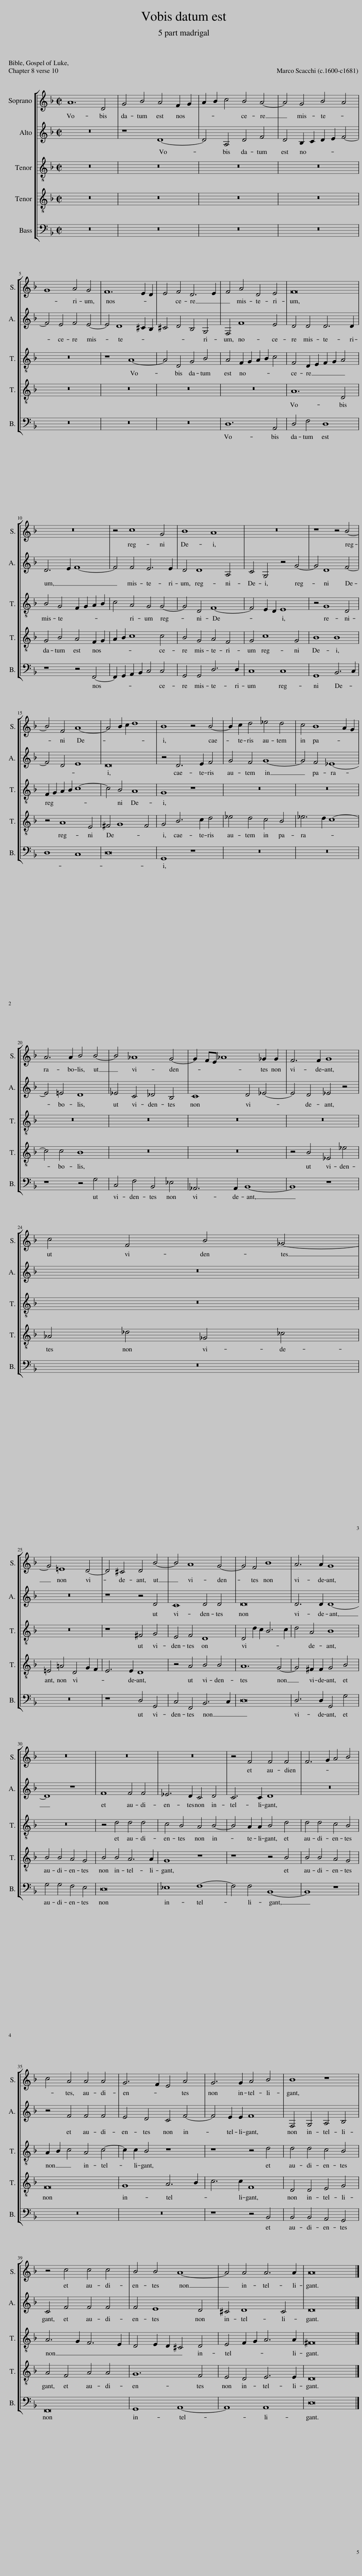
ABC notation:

X:1
%%score [ 1 2 3 4 5 ]
L:1/8
M:2/2
I:linebreak $
K:F
V:1 treble
V:2 treble
V:3 treble-8 transpose=-12
V:4 treble-8 transpose=-12
V:5 bass
V:1
 A12 D4 | G4 B4 A4 F2 G2 | A2 B2 c4 B4 A4- | A4 G4 B4 A4 |$ G8 A4 G4 | %5
 F12 E2 D2 | E4 F4 D6 E2 | F4 A4 D4 E4 | F16 |$ z16 | %10
 z4 c8 G4 | B8 A8 | z16 | z8 z4 B4- |$ B4 F4 A8- | %15
 A4 B2 c2 d8 | B8 z4 B4- | B2 c2 d4 _e4 d4 | c4 B8 A2 G2 |$ A6 A2 B4 B4- | %20
 B4 _A8 G4- | G2 FE _A8 _G2 G2 | F6 F2 G8 |$ c4 F4 B4 _G4- |$ G4 =E8 D4- | %25
 D4 ^C4 D4 B4- | B4 A8 G4- | G4 F4 B8 | A6 A2 G8 |$ z16 | %30
 z16 | z16 | z4 F4 F4 F4 | F6 G2 A4 B4 |$ c4 A4 A4 A4 | %35
 G6 F2 E4 A4 | G6 G2 A4 B4 | B8 z8 |$ z4 c4 c4 c4 | B4 B4 A8- | %40
 A4 A4 A6 A2 | A16 |] %42
V:2
 z16 | z8 D8- | D4 A,4 D4 F4 | D4 B,2 C2 D2 E2 F4- |$ F4 E4 F4 E4- | %5
 E4 D8 ^C2 B,2 | ^C4 D4 B,4 G,4 | F,4 F8 E4 | D4 D4 D6 D2 |$ D6 E2 F8- | %10
 F4 F4 E6 E2 | D4 D8 A,4 | C4 G,4 z4 G4- | G4 D8 F4- |$ F4 D4 E8 | %15
 D16 | z4 D6 E2 F4 | G4 F4 G8- | G4 F4 _E8- |$ E4 =E4 D8 | %20
 _E4 C4 _D4 B,4 | C8 D4 _E4- | E4 D4 _E4 z4 |$ z16 |$ z16 | %25
 z8 z4 D4 | C8 D4 D4 | D16 | D6 D2 D8- |$ D8 z8 | %30
 F8 F4 F4 | _E6 D2 C4 D4 | C6 C2 D8 | z16 |$ z4 F4 F4 F4 | %35
 E4 D4 C4 F4- | F4 E2 E2 F8 | F,4 G,4 A,4 B,4 |$ C4 F4 F4 F4 | F4 E8 D4 | %40
 ^C4 D8 C4 | D16 |] %42
V:3
 z16 | z16 | z16 | z16 |$ z16 | %5
 z8 A8- | A4 D4 G4 B4 | A4 F2 G2 A2 B2 c4 | F4 D2 E2 F2 G2 A4 |$ B4 G4 F2 G2 A2 B2 | %10
 c4 A4 G4 G4- | G4 D4 F8- | F4 E2 D2 E8 | z4 G8 D4 |$ F2 G2 A2 B2 c8- | %15
 c4 B4 A8 | G8 z8 | z16 | z16 |$ z16 | %20
 z16 | z16 | z16 |$ z16 |$ z16 | %25
 z8 ^F4 G4 | E4 F4 D8 | D4 d2 c2 B6 c2 | d4 A4 B8 |$ z16 | %30
 z4 d4 d4 d4 | c4 B4 A4 B4- | B4 A2 A2 B4 d4 | d4 d4 c4 B4 |$ A2 B2 c4 A4 c4- | %35
 c2 c2 B4 z8 | z8 z4 d4 | d4 d4 c4 B4 |$ A6 G2 F6 E2 | D4 E2 D2 ^C4 D4 | %40
 E4 F2 G2 A6 A2 | ^F16 |] %42
V:4
 z16 | z16 | z16 | z16 |$ z16 | %5
 z16 | z16 | z16 | A12 D4 |$ G4 B4 A4 F2 G2 | %10
 A2 B2 c8 c4 | B4 G4 A4 F4 | G4 c8 G4 | B8 B8 |$ z4 A8 E4 | %15
 ^F4 G8 F4 | G4 B6 c2 d4 | _e4 d4 c4 B4 | _e6 d2 c8- |$ c4 c4 B8 | %20
 z16 | z16 | z4 B4 _E4 _e4 |$ _A4 _d4 _G4 _c4 |$ =E4 =A4 D4 G2 F2 | %25
 E6 E2 D8 | z4 A4 B4 B4 | A12 G4- | G4 ^F2 F2 G4 B4 |$ B4 B4 A4 G4 | %30
 B4 B4 A6 A2 | G8 z8 | z8 z4 B4 | B4 B4 A4 G4 |$ F16 | %35
 G8 A6 B2 | c6 c2 F8 | D4 D4 E4 G4 |$ A4 F4 A4 A4 | G12 F4 | %40
 E4 D4 E6 E2 | D16 |] %42
V:5
 z16 | z16 | z16 | z16 |$ z16 | %5
 z16 | z16 | D,12 A,,4 | D,4 F,4 D,8 |$ z8 z4 F,,4- | %10
 F,,2 G,,2 A,,2 B,,2 C,4 C,4 | G,,4 G,,4 D,6 D,2 | C,8 C,8 | G,,8 B,,6 C,2 |$ D,8 C,8 | %15
 D,16 | G,,8 z8 | z16 | z16 |$ z8 z4 G,4 | %20
 C,4 F,4 B,,4 _E,4 | _A,,6 A,,2 B,,8- | B,,8 z8 |$ z16 |$ z16 | %25
 z8 D,4 G,,4 | C,4 F,,4 B,,6 C,2 | D,16 | D,6 D,2 G,,4 G,4 |$ G,4 G,4 F,4 E,4 | %30
 D,16 | _E,8 F,8- | F,4 F,4 B,,8- | B,,8 z8 |$ z16 | %35
 z16 | z8 z4 B,,4 | B,,4 B,,4 A,,4 G,,4 |$ F,,16 | G,,8 A,,8- | %40
 A,,8 A,,8 | D,16 |] %42
